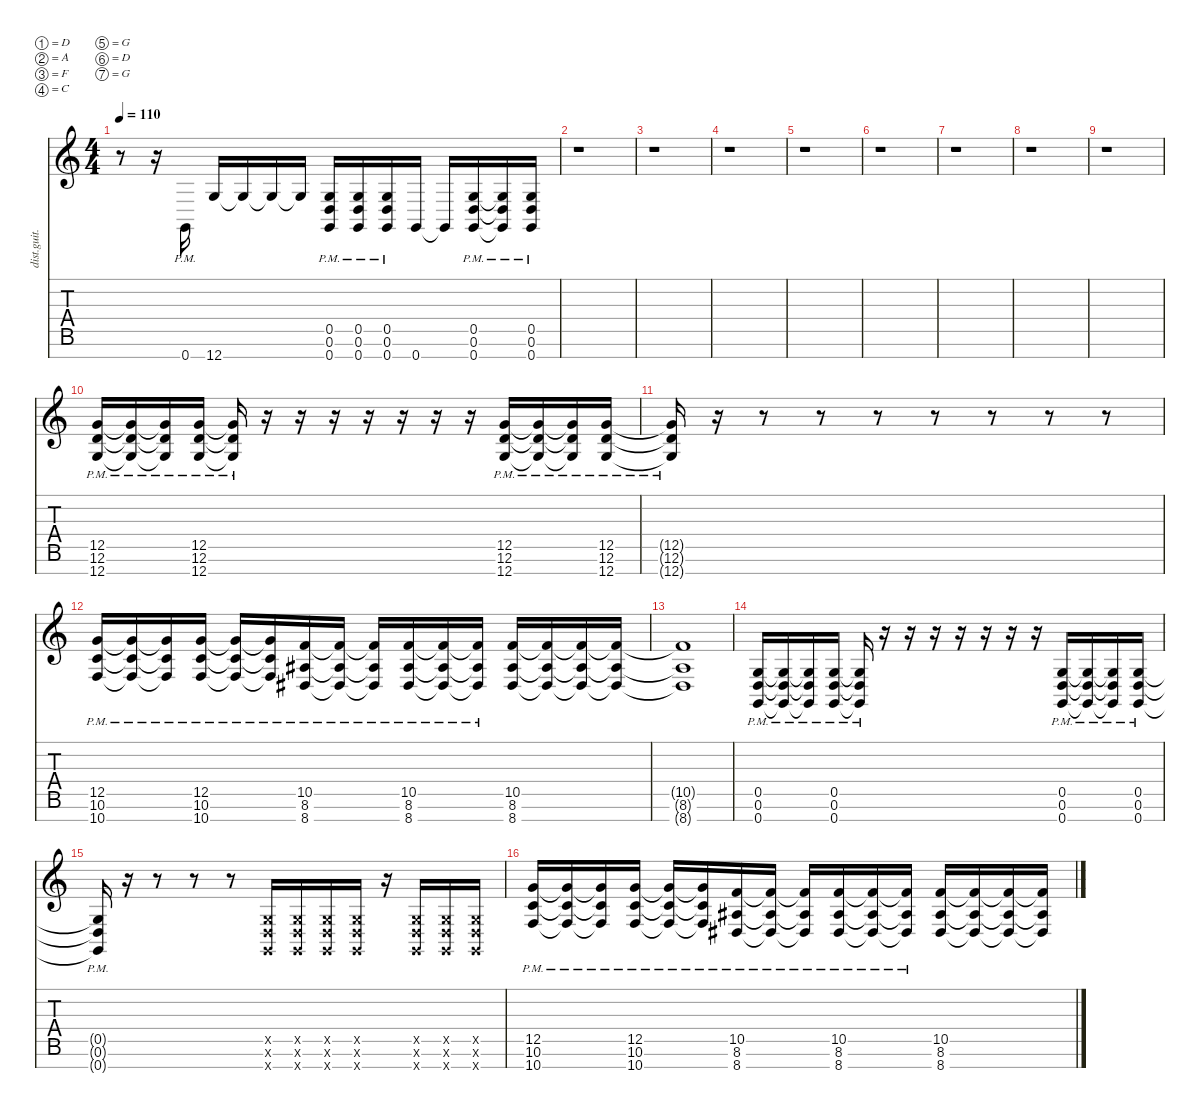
\defaultSystemsLayout 4
\hideDynamics
\bracketExtendMode nobrackets
\otherSystemsTrackNameOrientation horizontal
\track ("riff" "dist.guit.") {instrument distortionguitar}
\staff {score tabs}
\tuning (D4 A3 F3 C3 G2 D2 G1)
\ts (4 4)
\tempo 110
\clef g2
\ks c
r.8{dy mf beam Down} r.16{beam Down} 0.7{pm}.16{beam Up} 12.7.16{beam Up} 12.7{t}.16{beam Up} 12.7{t}.16{beam Up} 12.7{t}.16{beam Up} (0.7{pm} 0.6{pm} 0.5{pm}).16{beam Up} (0.7{pm} 0.6{pm} 0.5{pm}).16{beam Up} (0.7{pm} 0.6{pm} 0.5{pm}).16{beam Up} 0.7.16{beam Up} 0.7{t}.16{beam Up} (0.5{pm} 0.6{pm} 0.7{pm}).16{beam Up} (0.5{pm t} 0.6{pm t} 0.7{pm t}).16{beam Up} (0.5{pm} 0.6{pm} 0.7{pm}).16{beam Up} |
r.1{beam Down} |
r.1{beam Down} |
r.1{beam Down} |
r.1{beam Down} |
r.1{beam Down} |
r.1{beam Down} |
r.1{beam Down} |
r.1{beam Down} |
(12.7{pm} 12.6{pm} 12.5{pm}).16{beam Up} (12.7{pm t} 12.6{pm t} 12.5{pm t}).16{beam Up} (12.7{pm t} 12.6{pm t} 12.5{pm t}).16{beam Up} (12.7{pm} 12.6{pm} 12.5{pm}).16{beam Up} (12.7{pm t} 12.6{pm t} 12.5{pm t}).16{beam Up} r.16{beam Up} r.16{beam Up} r.16{beam Up} r.16{beam Up} r.16{beam Up} r.16{beam Up} r.16{beam Up} (12.7{pm} 12.6{pm} 12.5{pm}).16{beam Up} (12.7{pm t} 12.6{pm t} 12.5{pm t}).16{beam Up} (12.7{pm t} 12.6{pm t} 12.5{pm t}).16{beam Up} (12.5{pm} 12.6{pm} 12.7{pm}).16{beam Up} |
(12.5{pm t} 12.6{pm t} 12.7{pm t}).16{beam Up} r.16{beam Up} r.8{beam Up} r.8{beam Up} r.8{beam Up} r.8{beam Up} r.8{beam Up} r.8{beam Up} r.8{beam Up} |
(10.7{pm} 10.6{pm} 12.5{pm}).16{beam Up} (10.7{pm t} 10.6{pm t} 12.5{pm t}).16{beam Up} (10.7{pm t} 10.6{pm t} 12.5{pm t}).16{beam Up} (12.5{pm} 10.6{pm} 10.7{pm}).16{beam Up} (12.5{pm t} 10.6{pm t} 10.7{pm t}).16{beam Up} (12.5{pm t} 10.6{pm t} 10.7{pm t}).16{beam Up} (8.7{pm acc #} 8.6{pm acc #} 10.5{pm}).16{beam Up} (8.7{pm t acc #} 8.6{pm t acc #} 10.5{pm t}).16{beam Up} (8.7{pm t acc #} 8.6{pm t acc #} 10.5{pm t}).16{beam Up} (10.5{pm} 8.6{pm acc #} 8.7{pm acc #}).16{beam Up} (10.5{pm t} 8.6{pm t acc #} 8.7{pm t acc #}).16{beam Up} (10.5{pm t} 8.6{pm t acc #} 8.7{pm t acc #}).16{beam Up} (10.5 8.6{acc #} 8.7{acc #}).16{beam Up} (10.5{t} 8.6{t acc #} 8.7{t acc #}).16{beam Up} (10.5{t} 8.6{t acc #} 8.7{t acc #}).16{beam Up} (10.5{t} 8.6{t acc #} 8.7{t acc #}).16{beam Up} |
(10.5{t} 8.6{t acc #} 8.7{t acc #}).1{beam Up} |
(0.7{pm} 0.6{pm} 0.5{pm}).16{beam Up} (0.7{pm t} 0.6{pm t} 0.5{pm t}).16{beam Up} (0.7{pm t} 0.6{pm t} 0.5{pm t}).16{beam Up} (0.7{pm} 0.6{pm} 0.5{pm}).16{beam Up} (0.7{pm t} 0.6{pm t} 0.5{pm t}).16{beam Up} r.16{beam Up} r.16{beam Up} r.16{beam Up} r.16{beam Up} r.16{beam Up} r.16{beam Up} r.16{beam Up} (0.7{pm} 0.6{pm} 0.5{pm}).16{beam Up} (0.7{pm t} 0.6{pm t} 0.5{pm t}).16{beam Up} (0.7{pm t} 0.6{pm t} 0.5{pm t}).16{beam Up} (0.5{pm} 0.6{pm} 0.7{pm}).16{beam Up} |
(0.5{pm t} 0.6{pm t} 0.7{pm t}).16{beam Up} r.16{beam Up} r.8{beam Up} r.8{beam Up} r.8{beam Up} (0.7{x} 0.6{x} 0.5{x}).16{beam Up} (0.7{x} 0.5{x} 0.6{x}).16{beam Up} (0.7{x} 0.6{x} 0.5{x}).16{beam Up} (0.7{x} 0.6{x} 0.5{x}).16{beam Up} r.16{beam Up} (0.7{x} 0.5{x} 0.6{x}).16{beam Up} (0.7{x} 0.5{x} 0.6{x}).16{beam Up} (0.7{x} 0.5{x} 0.6{x}).16{beam Up} |
(10.7{pm} 10.6{pm} 12.5{pm}).16{beam Up} (10.7{pm t} 10.6{pm t} 12.5{pm t}).16{beam Up} (10.7{pm t} 10.6{pm t} 12.5{pm t}).16{beam Up} (12.5{pm} 10.6{pm} 10.7{pm}).16{beam Up} (12.5{pm t} 10.6{pm t} 10.7{pm t}).16{beam Up} (12.5{pm t} 10.6{pm t} 10.7{pm t}).16{beam Up} (8.7{pm acc #} 8.6{pm acc #} 10.5{pm}).16{beam Up} (8.7{pm t acc #} 8.6{pm t acc #} 10.5{pm t}).16{beam Up} (8.7{pm t acc #} 8.6{pm t acc #} 10.5{pm t}).16{beam Up} (10.5{pm} 8.6{pm acc #} 8.7{pm acc #}).16{beam Up} (10.5{pm t} 8.6{pm t acc #} 8.7{pm t acc #}).16{beam Up} (10.5{pm t} 8.6{pm t acc #} 8.7{pm t acc #}).16{beam Up} (10.5 8.6{acc #} 8.7{acc #}).16{beam Up} (10.5{t} 8.6{t acc #} 8.7{t acc #}).16{beam Up} (10.5{t} 8.6{t acc #} 8.7{t acc #}).16{beam Up} (10.5{t} 8.6{t acc #} 8.7{t acc #}).16{beam Up}
